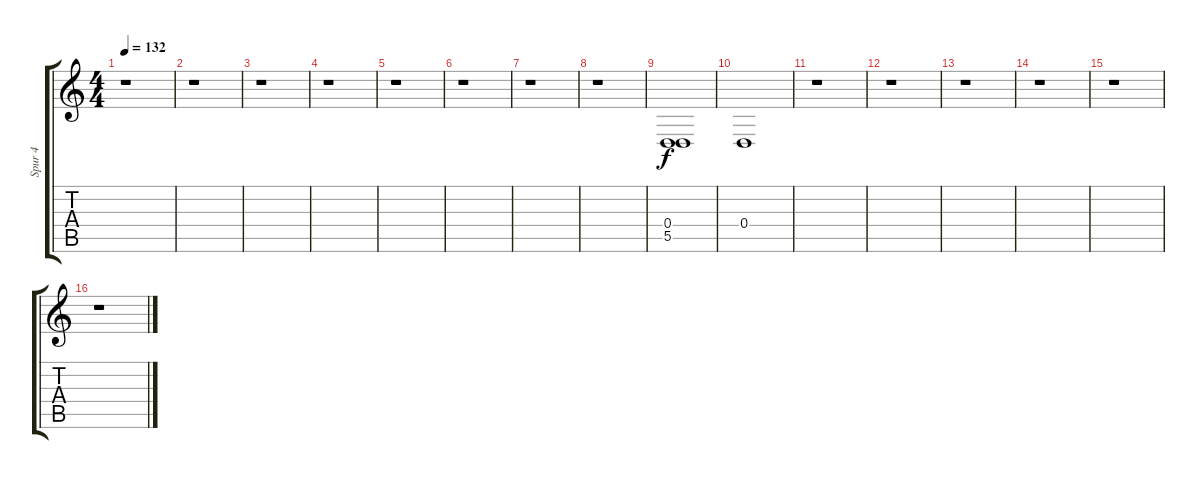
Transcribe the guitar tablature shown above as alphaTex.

\track ("Spur 4" "Spur 4") {instrument lead2sawtooth}
\staff {score tabs}
\tuning (E4 B3 G3 D3 A2 E2) {hide}
\ts (4 4)
\tempo 132
\clef g2
\ks c
r.1{dy ff} |
r.1 |
r.1 |
r.1 |
r.1 |
r.1 |
r.1 |
r.1 |
(0.4 5.5).1{dy f} |
0.4.1 |
r.1 |
r.1 |
r.1 |
r.1 |
r.1 |
r.1
